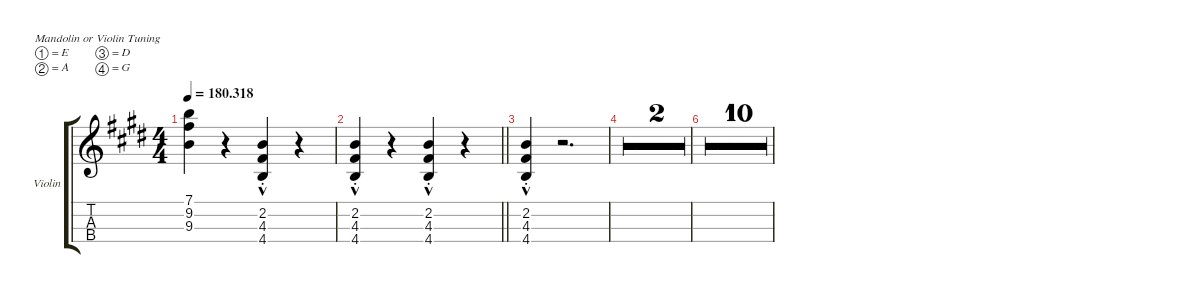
\defaultSystemsLayout 4
\hideDynamics
\bracketExtendMode groupsimilarinstruments
\firstSystemTrackNameOrientation horizontal
\otherSystemsTrackNameOrientation horizontal
\track ("Violin" "Violin") {multiBarRest instrument violin}
\staff {score tabs}
\tuning (E5 A4 D4 G3)
\ts (4 4)
\tempo
180.318
\accidentals auto
\clef g2
\ottava regular
\simile none
\ks e
(7.1{t} 9.3{t} 9.2{t}).4{dy fff} r.4 (4.4{hac st} 2.2{hac st} 4.3{hac st}).4 r.4 |
\barLineRight lightlight
(4.4{hac st} 2.2{hac st} 4.3{hac st}).4 r.4 (4.4{hac st} 2.2{hac st} 4.3{hac st}).4 r.4 |
(4.4{hac st} 2.2{hac st} 4.3{hac st}).4 r.2{d} |
r.1 |
r.1 |
\tempo 70
r.1 |
r.1 |
r.1 |
r.1 |
r.1 |
r.1 |
r.1 |
r.1 |
r.1 |
r.1
